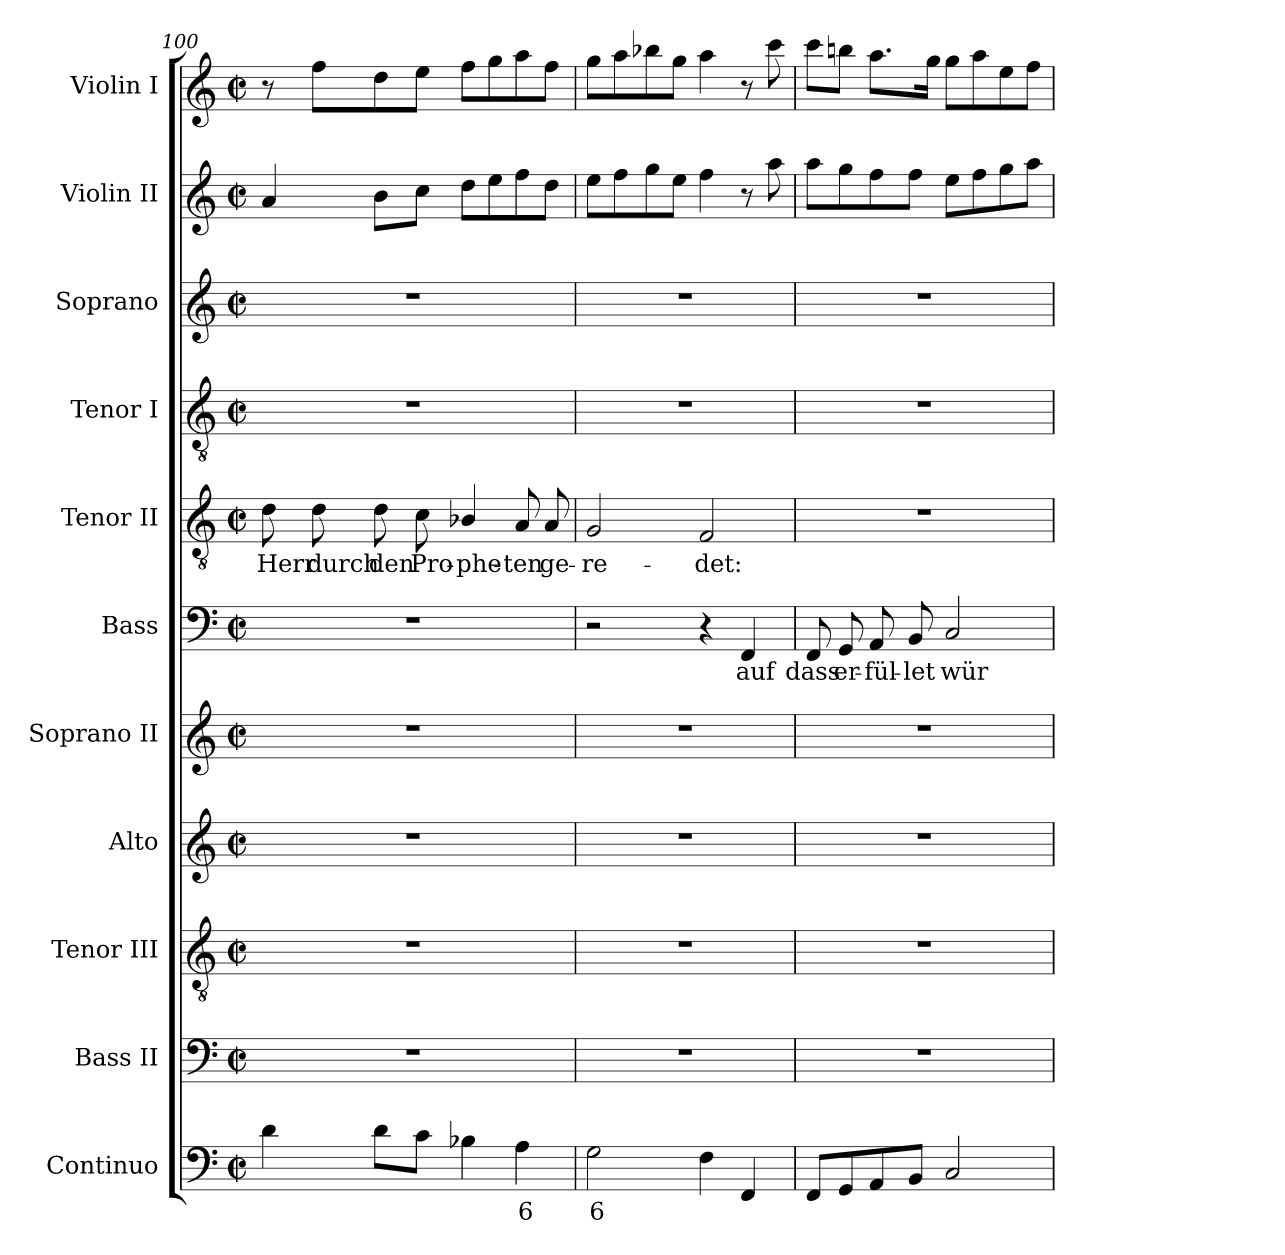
**kern	**text	**kern	**kern	**kern	**kern	**kern	**text	**kern	**text	**kern	**kern	**kern	**kern
*part11	*part11	*part10	*part9	*part8	*part7	*part6	*part6	*part5	*part5	*part4	*part3	*part2	*part1
*staff11	*staff11	*staff10	*staff9	*staff8	*staff7	*staff6	*staff6	*staff5	*staff5	*staff4	*staff3	*staff2	*staff1
*I"Continuo	*	*I"Bass II	*I"Tenor III	*I"Alto	*I"Soprano II	*I"Bass	*	*I"Tenor II	*	*I"Tenor I	*I"Soprano	*I"Violin II	*I"Violin I
*	*	*I'B	*I'T	*I'A	*I'S	*I'B	*	*I'T II	*	*I'T I	*I'S	*I'Vln	*I'Vln
!!LO:LB:g=z
*clefF4	*	*clefF4	*clefGv2	*clefG2	*clefG2	*clefF4	*	*clefGv2	*	*clefGv2	*clefG2	*clefG2	*clefG2
*k[]	*	*k[]	*k[]	*k[]	*k[]	*k[]	*	*k[]	*	*k[]	*k[]	*k[]	*k[]
*C:	*	*C:	*C:	*C:	*C:	*C:	*	*C:	*	*C:	*C:	*C:	*C:
*M2/2	*	*M2/2	*M2/2	*M2/2	*M2/2	*M2/2	*	*M2/2	*	*M2/2	*M2/2	*M2/2	*M2/2
*met(c|)	*	*met(c|)	*met(c|)	*met(c|)	*met(c|)	*met(c|)	*	*met(c|)	*	*met(c|)	*met(c|)	*met(c|)	*met(c|)
=100	=100	=100	=100	=100	=100	=100	=100	=100	=100	=100	=100	=100	=100
!	!	!	!	!	!	!	!	!	!LO:LY:b	!	!	!	!
4d	.	1r	1r	1r	1r	1r	.	8d	Herr	1r	1r	4a	8r
!	!	!	!	!	!	!	!	!	!LO:LY:b	!	!	!	!
.	.	.	.	.	.	.	.	8d	durch	.	.	.	8ffL
!	!	!	!	!	!	!	!	!	!LO:LY:b	!	!	!	!
8dL	.	.	.	.	.	.	.	8d	den	.	.	8bL	8dd
!	!	!	!	!	!	!	!	!	!LO:LY:b	!	!	!	!
8cJ	.	.	.	.	.	.	.	8c	Pro-	.	.	8ccJ	8eeJ
!	!	!	!	!	!	!	!	!	!LO:LY:b	!	!	!	!
4B-X	.	.	.	.	.	.	.	4B-X/	-phe-	.	.	8ddL	8ffL
.	.	.	.	.	.	.	.	.	.	.	.	8ee	8gg
!	!LO:LY:b	!	!	!	!	!	!	!	!LO:LY:b	!	!	!	!
4A	6	.	.	.	.	.	.	8A	-ten	.	.	8ff	8aa
!	!	!	!	!	!	!	!	!	!LO:LY:b	!	!	!	!
.	.	.	.	.	.	.	.	8A	ge-	.	.	8ddJ	8ffJ
=101	=101	=101	=101	=101	=101	=101	=101	=101	=101	=101	=101	=101	=101
!	!LO:LY:b	!	!	!	!	!	!	!	!LO:LY:b	!	!	!	!
2G	6	1r	1r	1r	1r	2r	.	2G	-re-	1r	1r	8eeL	8ggL
.	.	.	.	.	.	.	.	.	.	.	.	8ff	8aa
.	.	.	.	.	.	.	.	.	.	.	.	8gg	8bb-X
.	.	.	.	.	.	.	.	.	.	.	.	8eeJ	8ggJ
!	!	!	!	!	!	!	!	!	!LO:LY:b	!	!	!	!
4F	.	.	.	.	.	4r	.	2F	-det:	.	.	4ff	4aa
!	!	!	!	!	!	!	!LO:LY:b	!	!	!	!	!	!
4FF	.	.	.	.	.	4FF	auf	.	.	.	.	8r	8r
.	.	.	.	.	.	.	.	.	.	.	.	8aa	8ccc
=102	=102	=102	=102	=102	=102	=102	=102	=102	=102	=102	=102	=102	=102
!	!	!	!	!	!	!	!LO:LY:b	!	!	!	!	!	!
8FFL	.	1r	1r	1r	1r	8FF	dass	1r	.	1r	1r	8aaL	8cccL
!	!	!	!	!	!	!	!LO:LY:b	!	!	!	!	!	!
8GG	.	.	.	.	.	8GG	er-	.	.	.	.	8gg	8bbnJ
!	!	!	!	!	!	!	!LO:LY:b	!	!	!	!	!	!
8AA	.	.	.	.	.	8AA	-fül-	.	.	.	.	8ff	8.aaL
!	!	!	!	!	!	!	!LO:LY:b	!	!	!	!	!	!
8BBJ	.	.	.	.	.	8BB	-let	.	.	.	.	8ffJ	.
.	.	.	.	.	.	.	.	.	.	.	.	.	16ggJ
!	!	!	!	!	!	!	!LO:LY:b	!	!	!	!	!	!
2C	.	.	.	.	.	2C	wür-	.	.	.	.	8eeL	8ggL
.	.	.	.	.	.	.	.	.	.	.	.	8ff	8aa
.	.	.	.	.	.	.	.	.	.	.	.	8gg	8ee
.	.	.	.	.	.	.	.	.	.	.	.	8aaJ	8ffJ
=	=	=	=	=	=	=	=	=	=	=	=	=	=
*-	*-	*-	*-	*-	*-	*-	*-	*-	*-	*-	*-	*-	*-
